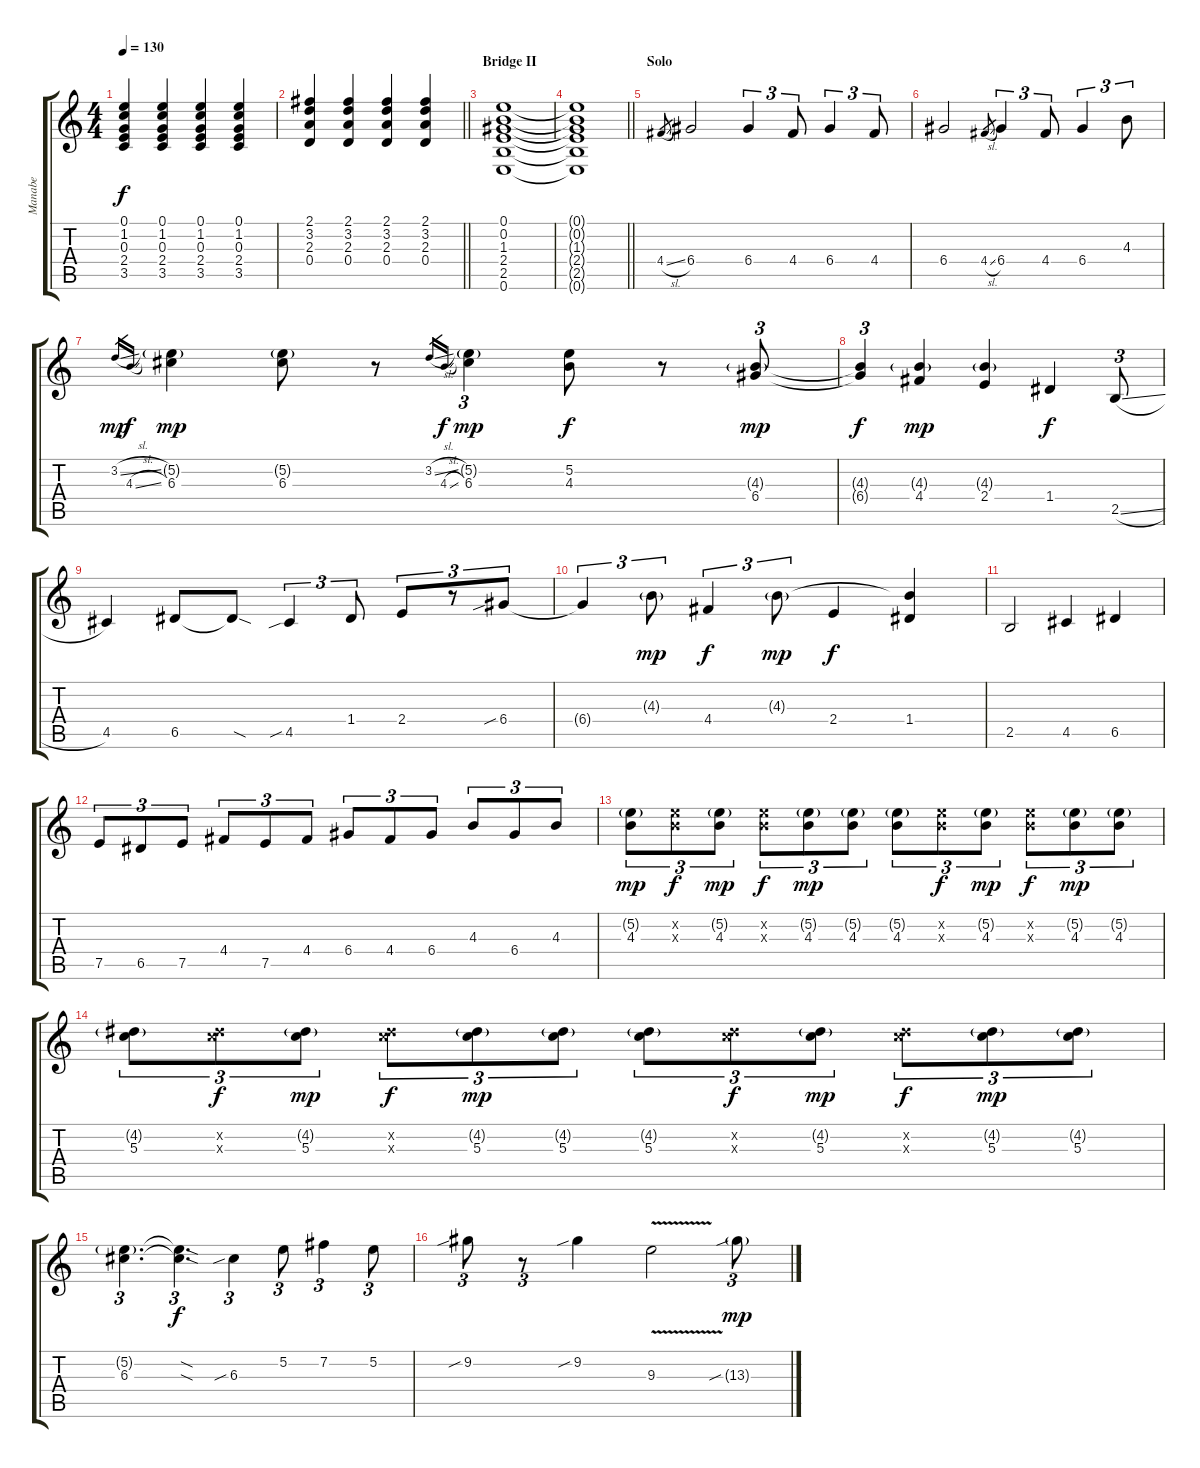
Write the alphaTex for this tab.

\track ("Manabe" "Manabe") {instrument overdrivenguitar}
\staff {score tabs}
\tuning (E4 B3 G3 D3 A2 E2) {hide}
\ts (4 4)
\tempo 130
\clef g2
\ks c
(0.1 1.2 0.3 2.4 3.5).4{dy f} (0.1 1.2 0.3 2.4 3.5).4 (0.1 1.2 0.3 2.4 3.5).4 (0.1 1.2 0.3 2.4 3.5).4 |
\barLineRight lightlight
(2.1 3.2 2.3 0.4).4 (2.1 3.2 2.3 0.4).4 (2.1 3.2 2.3 0.4).4 (2.1 3.2 2.3 0.4).4 |
\section ("" "Bridge II")
(0.1 0.2 1.3 2.4 2.5 0.6).1 |
\barLineRight lightlight
(0.1{t} 0.2{t} 1.3{t} 2.4{t} 2.5{t} 0.6{t}).1 |
\section ("" "Solo")
4.4{sl}.8{gr} 6.4.2{volume 14 instrument distortionguitar} 6.4.4{tu (3 2)} 4.4.8{tu (3 2)} 6.4.4{tu (3 2)} 4.4.8{tu (3 2)} |
6.4.2 4.4{sl}.8{gr} 6.4.4{tu (3 2)} 4.4.8{tu (3 2)} 6.4.4{tu (3 2)} 4.3.8{tu (3 2)} |
3.2{sl}.16{gr dy mp} 4.3{sl}.16{gr dy f} (5.2{g} 6.3).4{dy mp} (5.2{g} 6.3).8 r.8 3.2{sl}.16{gr} 4.3{sl}.16{gr dy f} (5.2{g} 6.3).4{tu (3 2) dy mp} (5.2 4.3).8{dy f} r.8 (4.3{g} 6.4).8{tu (3 2) dy mp} |
(4.3{t} 6.4{t}).4{tu (3 2) dy f} (4.3{g} 4.4).4{dy mp} (4.3{g} 2.4).4 1.4.4{dy f} 2.5{sl}.8{tu (3 2)} |
4.5.4 6.5.8 6.5{sod t}.8 4.5{sib}.4{tu (3 2)} 1.4.8{tu (3 2)} 2.4.8{tu (3 2)} r.8{tu (3 2)} 6.4{sib}.8{tu (3 2)} |
6.4{t}.4{tu (3 2)} 4.3{g}.8{tu (3 2) dy mp} 4.4.4{tu (3 2) dy f} 4.3{g}.8{tu (3 2) dy mp} 2.4.4{dy f} (4.3{t} 1.4).4 |
2.5.2 4.5.4 6.5.4 |
7.5.8{tu (3 2)} 6.5.8{tu (3 2)} 7.5.8{tu (3 2)} 4.4.8{tu (3 2)} 7.5.8{tu (3 2)} 4.4.8{tu (3 2)} 6.4.8{tu (3 2)} 4.4.8{tu (3 2)} 6.4.8{tu (3 2)} 4.3.8{tu (3 2)} 6.4.8{tu (3 2)} 4.3.8{tu (3 2)} |
(5.2{g} 4.3).8{tu (3 2) dy mp} (5.2{x} 4.3{x}).8{tu (3 2) dy f} (5.2{g} 4.3).8{tu (3 2) dy mp} (5.2{x} 4.3{x}).8{tu (3 2) dy f} (5.2{g} 4.3).8{tu (3 2) dy mp} (5.2{g} 4.3).8{tu (3 2)} (5.2{g} 4.3).8{tu (3 2)} (5.2{x} 4.3{x}).8{tu (3 2) dy f} (5.2{g} 4.3).8{tu (3 2) dy mp} (5.2{x} 4.3{x}).8{tu (3 2) dy f} (5.2{g} 4.3).8{tu (3 2) dy mp} (5.2{g} 4.3).8{tu (3 2)} |
(4.2{g} 5.3).8{tu (3 2)} (4.2{x} 5.3{x}).8{tu (3 2) dy f} (4.2{g} 5.3).8{tu (3 2) dy mp} (4.2{x} 5.3{x}).8{tu (3 2) dy f} (4.2{g} 5.3).8{tu (3 2) dy mp} (4.2{g} 5.3).8{tu (3 2)} (4.2{g} 5.3).8{tu (3 2)} (4.2{x} 5.3{x}).8{tu (3 2) dy f} (4.2{g} 5.3).8{tu (3 2) dy mp} (4.2{x} 5.3{x}).8{tu (3 2) dy f} (4.2{g} 5.3).8{tu (3 2) dy mp} (4.2{g} 5.3).8{tu (3 2)} |
(5.2{g} 6.3).4{d tu (3 2)} (5.2{sod t} 6.3{sod t}).4{d tu (3 2) dy f} 6.3{sib}.4{tu (3 2)} 5.2.8{tu (3 2)} 7.2.4{tu (3 2)} 5.2.8{tu (3 2)} |
9.2{sib}.8{tu (3 2)} r.8{tu (3 2)} 9.2{sib}.4 9.3{v}.2 13.3{sib g}.8{tu (3 2) dy mp}
